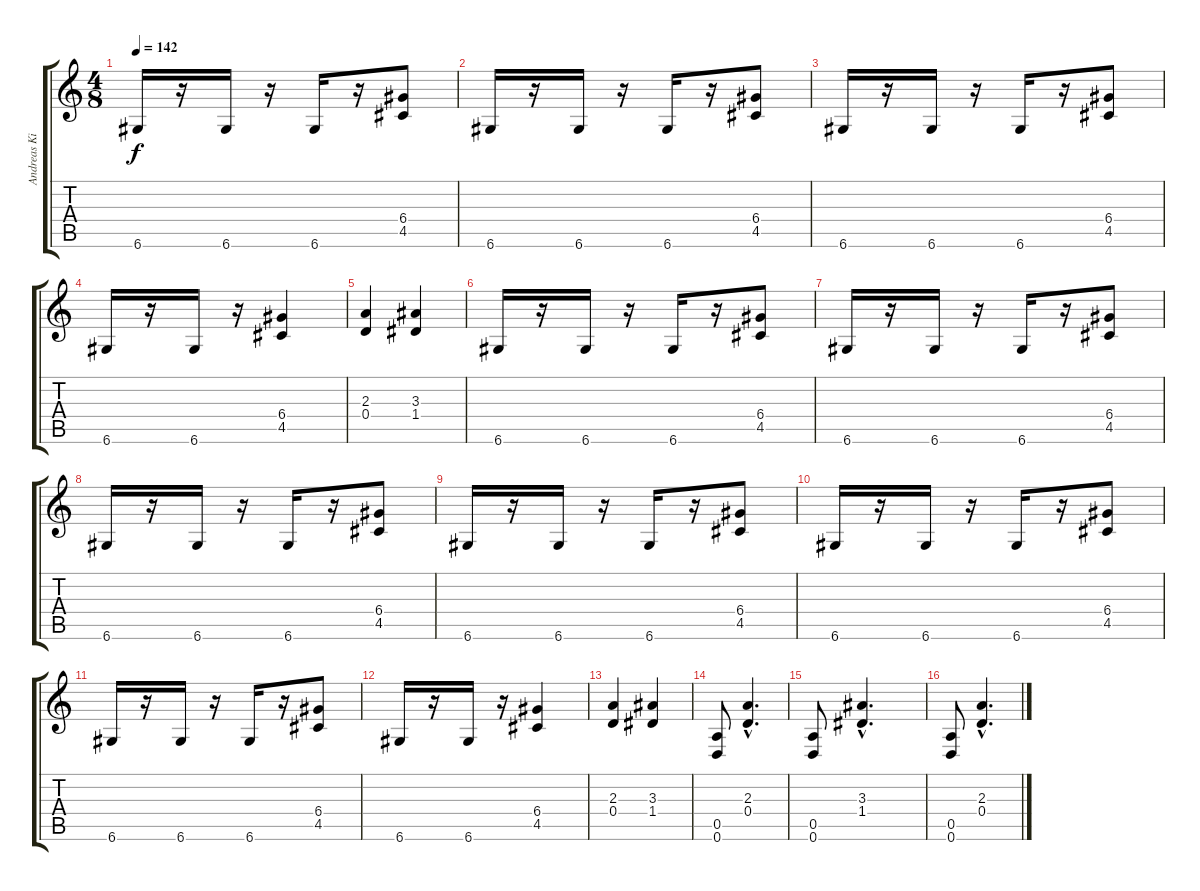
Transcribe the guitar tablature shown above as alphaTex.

\track ("Andreas Kisser" "Andreas Ki") {instrument distortionguitar}
\staff {score tabs}
\tuning (E4 B3 G3 D3 A2 D2) {hide}
\ts (4 8)
\tempo 142
\clef g2
\ks c
6.6.16{dy f} r.16 6.6.16 r.16 6.6.16 r.16 (6.4 4.5).8 |
6.6.16 r.16 6.6.16 r.16 6.6.16 r.16 (6.4 4.5).8 |
6.6.16 r.16 6.6.16 r.16 6.6.16 r.16 (6.4 4.5).8 |
6.6.16 r.16 6.6.16 r.16 (6.4 4.5).4 |
(2.3 0.4).4 (3.3 1.4).4 |
6.6.16 r.16 6.6.16 r.16 6.6.16 r.16 (6.4 4.5).8 |
6.6.16 r.16 6.6.16 r.16 6.6.16 r.16 (6.4 4.5).8 |
6.6.16 r.16 6.6.16 r.16 6.6.16 r.16 (6.4 4.5).8 |
6.6.16 r.16 6.6.16 r.16 6.6.16 r.16 (6.4 4.5).8 |
6.6.16 r.16 6.6.16 r.16 6.6.16 r.16 (6.4 4.5).8 |
6.6.16 r.16 6.6.16 r.16 6.6.16 r.16 (6.4 4.5).8 |
6.6.16 r.16 6.6.16 r.16 (6.4 4.5).4 |
(2.3 0.4).4 (3.3 1.4).4 |
(0.5 0.6).8 (2.3{hac} 0.4{hac}).4{d} |
(0.5 0.6).8 (3.3{hac} 1.4{hac}).4{d} |
(0.5 0.6).8 (2.3{hac} 0.4{hac}).4{d}
